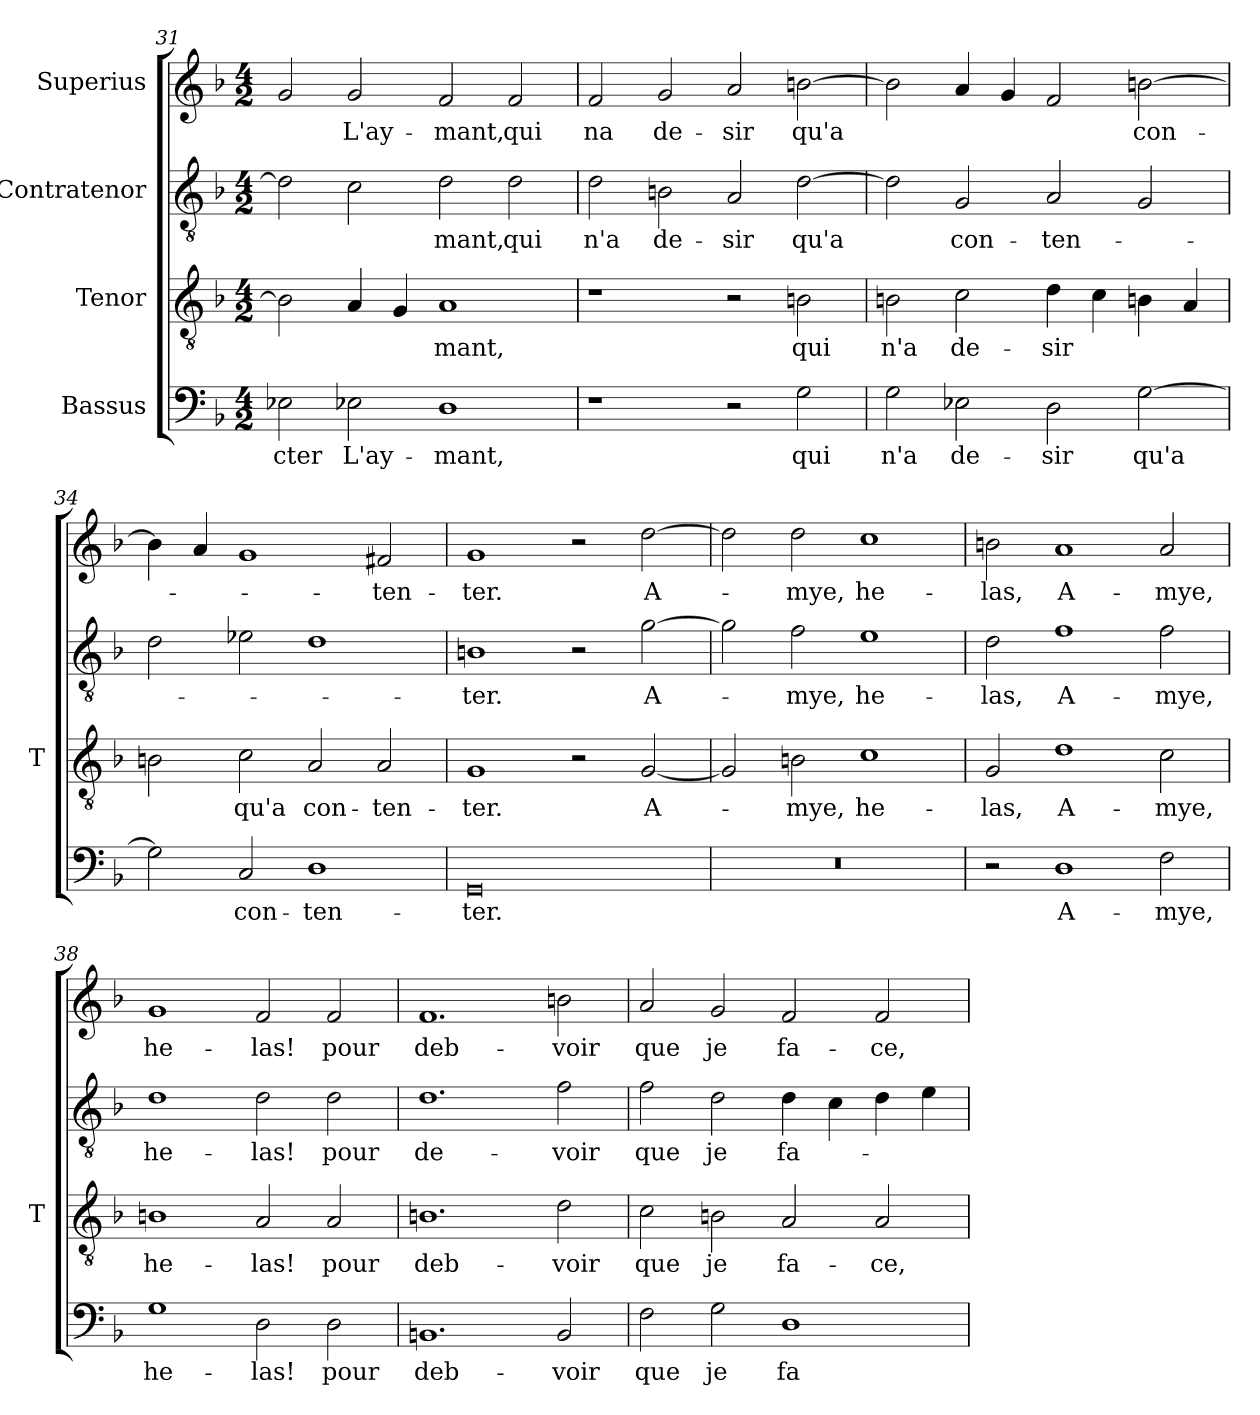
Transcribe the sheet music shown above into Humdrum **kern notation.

**kern	**text	**kern	**text	**kern	**text	**kern	**text
*part4	*part4	*part3	*part3	*part2	*part2	*part1	*part1
*staff4	*staff4	*staff3	*staff3	*staff2	*staff2	*staff1	*staff1
*I"Bassus	*	*I"Tenor	*	*I"Contratenor	*	*I"Superius	*
*	*	*I'T	*	*	*	*	*
*clefF4	*	*clefGv2	*	*clefGv2	*	*clefG2	*
*k[b-]	*	*k[b-]	*	*k[b-]	*	*k[b-]	*
*M4/2	*	*M4/2	*	*M4/2	*	*M4/2	*
=31	=31	=31	=31	=31	=31	=31	=31
2E-X	-cter	2Bn]	.	2d]	.	2g	.
2E-X	L'ay-	4A	.	2c	.	2g	L'ay-
.	.	4G	.	.	.	.	.
1D	-mant,	1A	-mant,	2d	-mant,	2f	-mant,
.	.	.	.	2d	-qui	2f	-qui
=32	=32	=32	=32	=32	=32	=32	=32
1r	.	1r	.	2d	-n'a	2f	-na
.	.	.	.	2B	de-	2g	de-
2r	.	2r	.	2A	-sir	2a	-sir
2G	-qui	2Bn	-qui	[2d	-qu'a	[2b	-qu'a
=33	=33	=33	=33	=33	=33	=33	=33
2G	-n'a	2Bn	-n'a	2d]	.	2b]	.
2E-X	de-	2c	de-	2G	con-	4a	.
.	.	.	.	.	.	4g	.
2D	-sir	4d	-sir	2A	ten-	2f	.
.	.	4c	.	.	.	.	.
[2G	-qu'a	4Bn	.	2G	.	[2b	con-
.	.	4A	.	.	.	.	.
=34	=34	=34	=34	=34	=34	=34	=34
2G]	.	2Bn	.	2d	.	4b]	.
.	.	.	.	.	.	4a	.
2C	con-	2c	-qu'a	2e-X	.	1g	.
1D	ten-	2A	con-	1d	.	.	.
.	.	2A	ten-	.	.	2f#X	ten-
=35	=35	=35	=35	=35	=35	=35	=35
0GG	-ter.	1G	-ter.	1B	-ter.	1g	-ter.
.	.	2r	.	2r	.	2r	.
.	.	[2G	A-	[2g	A-	[2dd	A-
=36	=36	=36	=36	=36	=36	=36	=36
0r	.	2G]	.	2g]	.	2dd]	.
.	.	2Bn	-mye,	2f	-mye,	2dd	-mye,
.	.	1c	he-	1e	he-	1cc	he-
=37	=37	=37	=37	=37	=37	=37	=37
2r	.	2G	-las,	2d	-las,	2b	-las,
1D	A-	1d	A-	1f	A-	1a	A-
2F	-mye,	2c	-mye,	2f	-mye,	2a	-mye,
=38	=38	=38	=38	=38	=38	=38	=38
1G	he-	1Bn	he-	1d	he-	1g	he-
2D	-las!	2A	-las!	2d	-las!	2f	-las!
2D	-pour	2A	-pour	2d	-pour	2f	-pour
=39	=39	=39	=39	=39	=39	=39	=39
1.BB	deb-	1.Bn	deb-	1.d	de-	1.f	deb-
2BB	-voir	2d	-voir	2f	-voir	2b	-voir
=40	=40	=40	=40	=40	=40	=40	=40
2F	-que	2c	-que	2f	-que	2a	-que
2G	-je	2Bn	-je	2d	-je	2g	-je
1D	fa-	2A	fa-	4d	fa-	2f	fa-
.	.	.	.	4c	.	.	.
.	.	2A	-ce,	4d	.	2f	-ce,
.	.	.	.	4e	.	.	.
=	=	=	=	=	=	=	=
*-	*-	*-	*-	*-	*-	*-	*-
